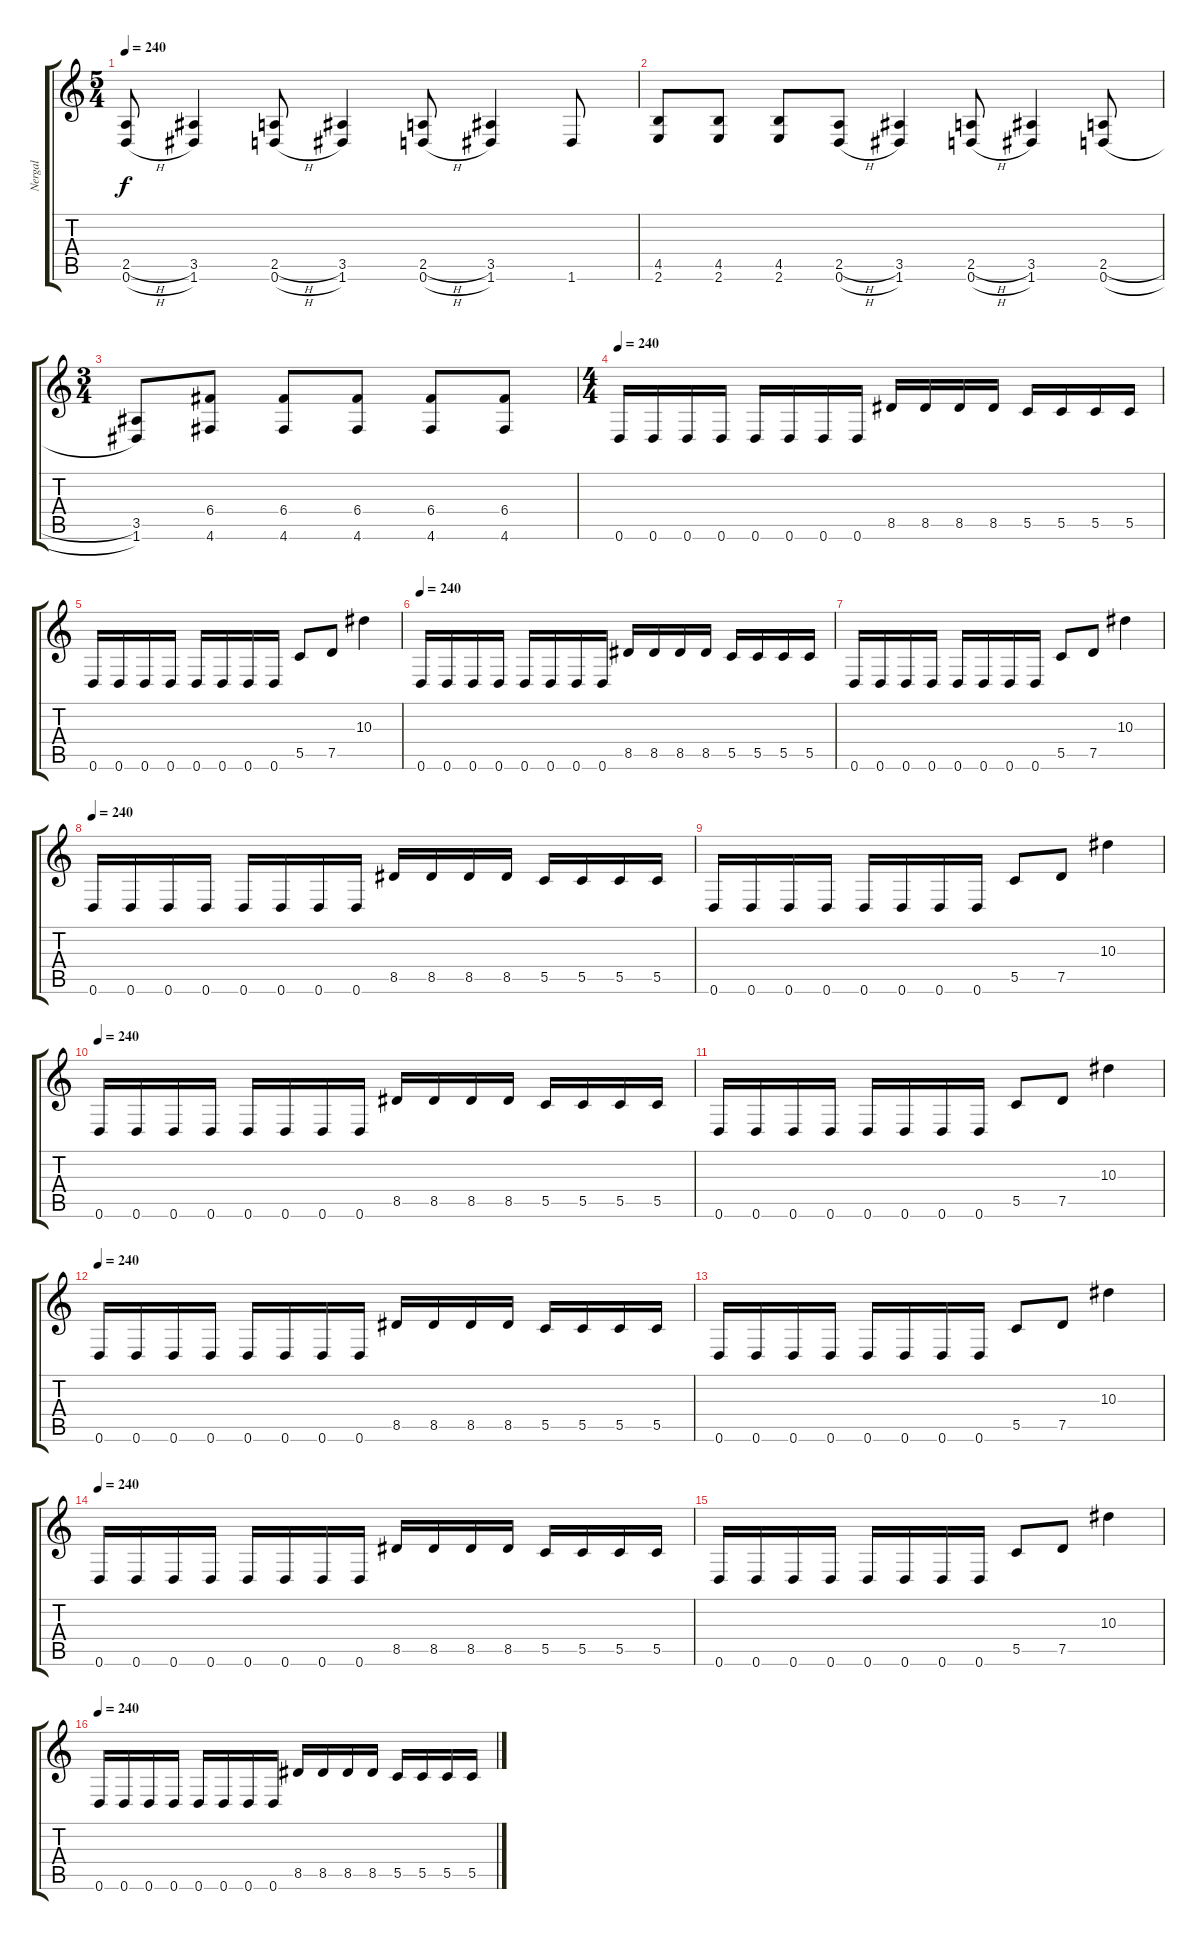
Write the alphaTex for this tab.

\track ("Nergal" "Nergal") {instrument distortionguitar}
\staff {score tabs}
\tuning (D4 A3 F3 C3 G2 D2) {hide}
\ts (5 4)
\tempo 240
\clef g2
\ks c
(2.5{h} 0.6{h}).8{dy f} (3.5 1.6).4 (2.5{h} 0.6{h}).8 (3.5 1.6).4 (2.5{h} 0.6{h}).8 (3.5 1.6).4 1.6.8 |
(4.5 2.6).8 (4.5 2.6).8 (4.5 2.6).8 (2.5{h} 0.6{h}).8 (3.5 1.6).4 (2.5{h} 0.6{h}).8 (3.5 1.6).4 (2.5{h} 0.6{h}).8 |
\ts (3 4)
(3.5 1.6).8 (6.4 4.6).8 (6.4 4.6).8 (6.4 4.6).8 (6.4 4.6).8 (6.4 4.6).8 |
\ts (4 4)
\tempo 240
0.6.16 0.6.16 0.6.16 0.6.16 0.6.16 0.6.16 0.6.16 0.6.16 8.5.16 8.5.16 8.5.16 8.5.16 5.5.16 5.5.16 5.5.16 5.5.16 |
0.6.16 0.6.16 0.6.16 0.6.16 0.6.16 0.6.16 0.6.16 0.6.16 5.5.8 7.5.8 10.3.4 |
\tempo 240
0.6.16 0.6.16 0.6.16 0.6.16 0.6.16 0.6.16 0.6.16 0.6.16 8.5.16 8.5.16 8.5.16 8.5.16 5.5.16 5.5.16 5.5.16 5.5.16 |
0.6.16 0.6.16 0.6.16 0.6.16 0.6.16 0.6.16 0.6.16 0.6.16 5.5.8 7.5.8 10.3.4 |
\tempo 240
0.6.16 0.6.16 0.6.16 0.6.16 0.6.16 0.6.16 0.6.16 0.6.16 8.5.16 8.5.16 8.5.16 8.5.16 5.5.16 5.5.16 5.5.16 5.5.16 |
0.6.16 0.6.16 0.6.16 0.6.16 0.6.16 0.6.16 0.6.16 0.6.16 5.5.8 7.5.8 10.3.4 |
\tempo 240
0.6.16 0.6.16 0.6.16 0.6.16 0.6.16 0.6.16 0.6.16 0.6.16 8.5.16 8.5.16 8.5.16 8.5.16 5.5.16 5.5.16 5.5.16 5.5.16 |
0.6.16 0.6.16 0.6.16 0.6.16 0.6.16 0.6.16 0.6.16 0.6.16 5.5.8 7.5.8 10.3.4 |
\tempo 240
0.6.16 0.6.16 0.6.16 0.6.16 0.6.16 0.6.16 0.6.16 0.6.16 8.5.16 8.5.16 8.5.16 8.5.16 5.5.16 5.5.16 5.5.16 5.5.16 |
0.6.16 0.6.16 0.6.16 0.6.16 0.6.16 0.6.16 0.6.16 0.6.16 5.5.8 7.5.8 10.3.4 |
\tempo 240
0.6.16 0.6.16 0.6.16 0.6.16 0.6.16 0.6.16 0.6.16 0.6.16 8.5.16 8.5.16 8.5.16 8.5.16 5.5.16 5.5.16 5.5.16 5.5.16 |
0.6.16 0.6.16 0.6.16 0.6.16 0.6.16 0.6.16 0.6.16 0.6.16 5.5.8 7.5.8 10.3.4 |
\tempo 240
0.6.16 0.6.16 0.6.16 0.6.16 0.6.16 0.6.16 0.6.16 0.6.16 8.5.16 8.5.16 8.5.16 8.5.16 5.5.16 5.5.16 5.5.16 5.5.16
